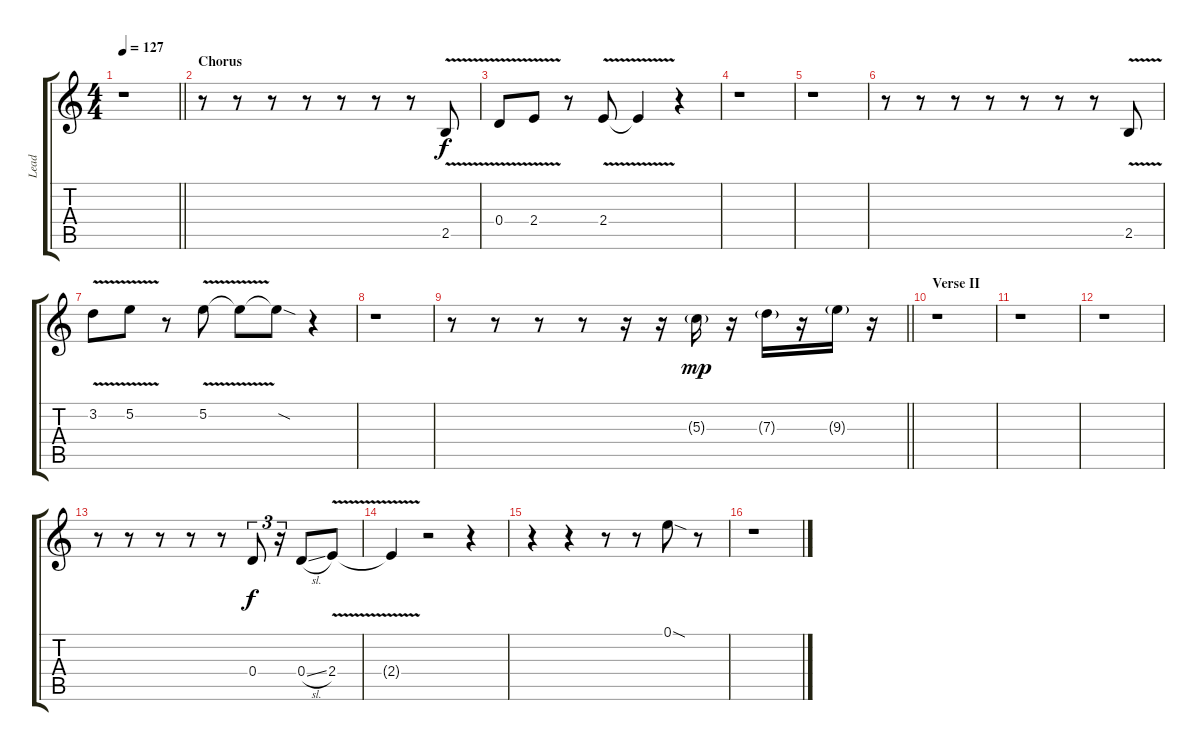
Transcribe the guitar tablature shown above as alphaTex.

\track ("Lead" "Lead") {instrument overdrivenguitar}
\staff {score tabs}
\tuning (E4 B3 G3 D3 A2 E2) {hide}
\ts (4 4)
\tempo 127
\clef g2
\barLineRight lightlight
\ks c
r.1{dy f} |
\section ("" "Chorus")
r.8 r.8 r.8 r.8 r.8 r.8 r.8 2.5{v}.8 |
0.4{v}.8 2.4{v}.8 r.8 2.4{v}.8 2.4{t}.4 r.4 |
r.1 |
r.1 |
r.8 r.8 r.8 r.8 r.8 r.8 r.8 2.5{v}.8 |
3.2{v}.8 5.2{v}.8 r.8 5.2{v}.8 5.2{t}.8 5.2{sod t}.8 r.4 |
r.1 |
\barLineRight lightlight
r.8 r.8 r.8 r.8 r.16 r.16 5.3{g}.16{dy mp} r.16 7.3{g}.16 r.16 9.3{g}.16 r.16 |
\section ("" "Verse II")
r.1 |
r.1 |
r.1 |
r.8 r.8 r.8 r.8 r.8 0.4.8{tu (3 2) dy f} r.16{tu (3 2)} 0.4{sl}.8 2.4{v}.8 |
2.4{t}.4 r.2 r.4 |
r.4 r.4 r.8 r.8 0.1{sod}.8 r.8 |
r.1
